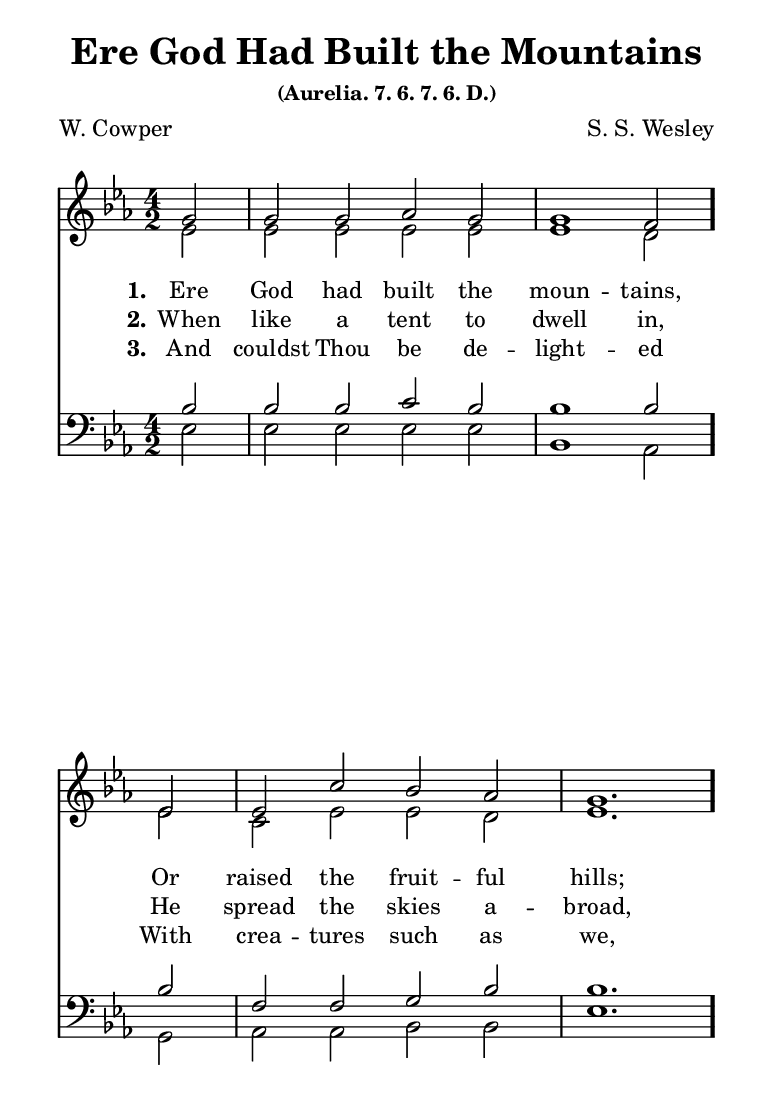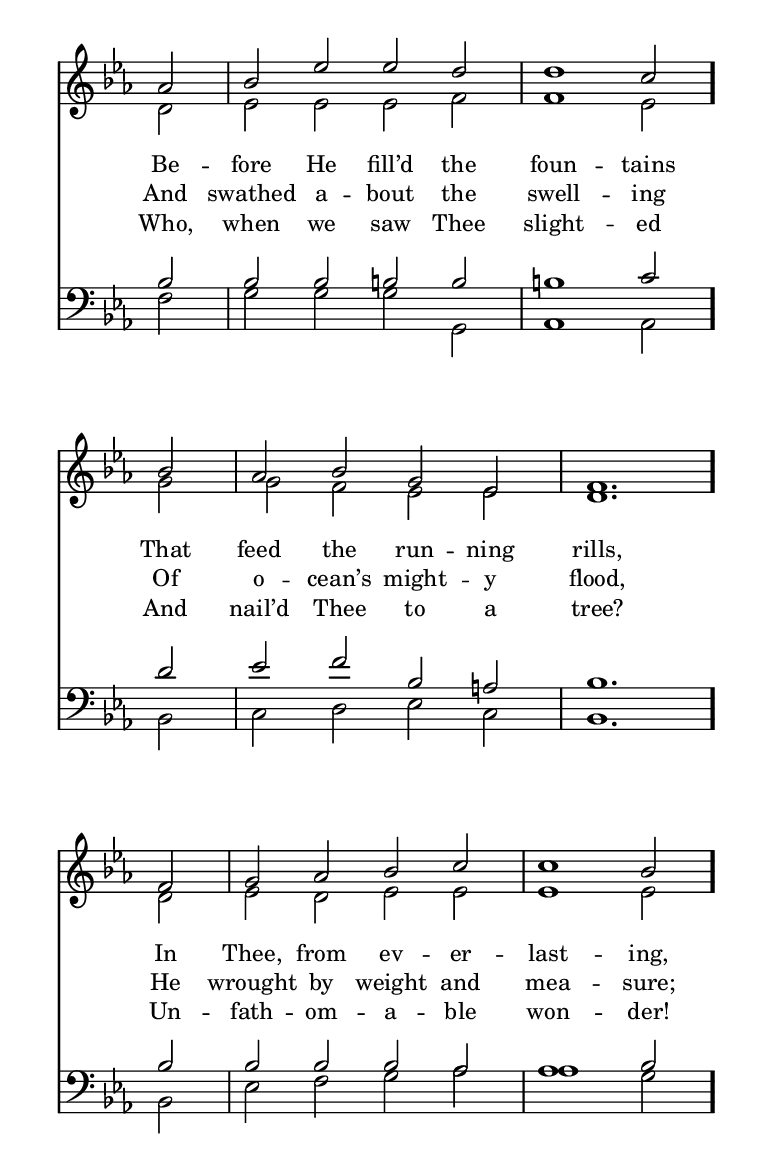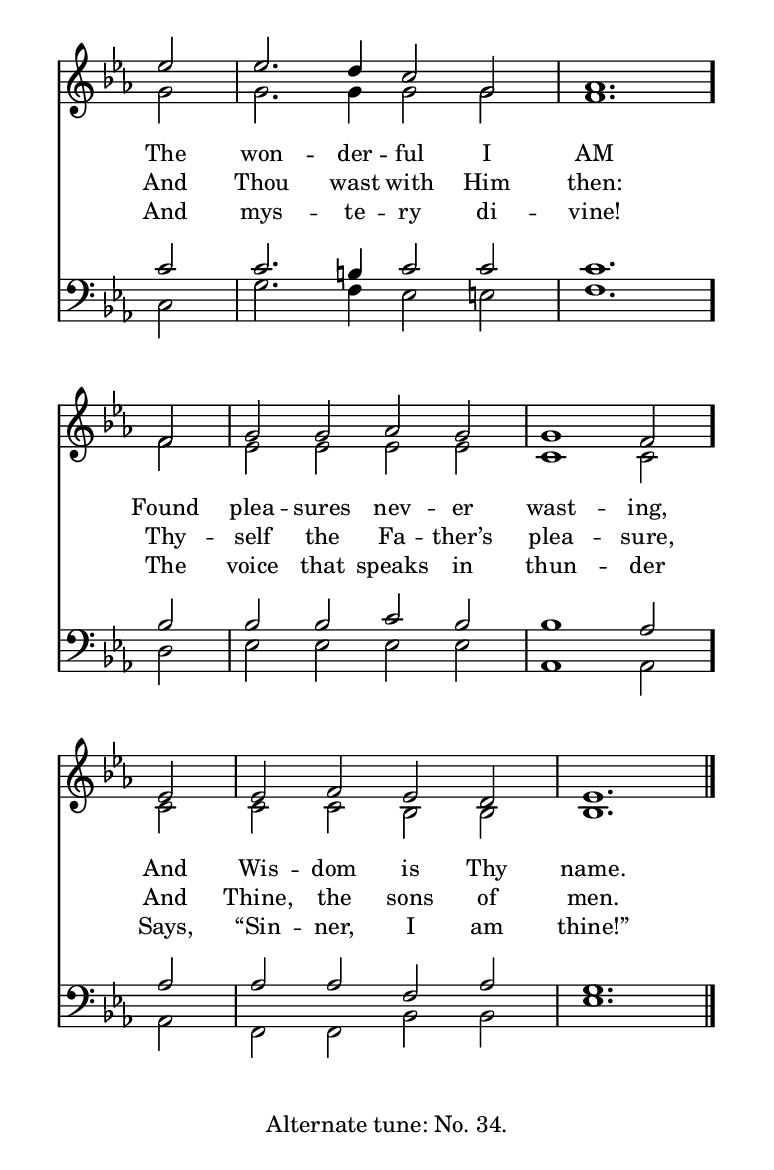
\include "common/global.ily"
\paper {
  \include "common/paper.ily"
  %ragged-bottom = ##t
  %ragged-last-bottom = ##t
  %systems-per-page = ##f
  %page-count = ##f
}

\header{
  title = "Ere God Had Built the Mountains"
  subsubtitle = "(Aurelia. 7. 6. 7. 6. D.)"
  %meter = "7.6.7.6.D."
  poet = "W. Cowper"
  composer = "S. S. Wesley"
  %copyright = ""
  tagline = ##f
}

% for fermata in MIDI
ta = { \tempo 2=80 }
tb = { \tempo 2=40 }

patternAA = { c2 | c2 c2 c2 c2 | c1 c2 }

patternBA = { c2 | c2 c2 c2 c2 | c1. }
patternBB = { c2 | c2. c4 c2 c2 | c1. }

global = {
  \include "common/overrides.ily"
  \override Staff.TimeSignature.style = #'()
  \time 4/2
  \override Score.MetronomeMark.transparent = ##t % hide all fermata changes too
  \ta
  \key ees \major
  \partial 2
  \autoBeamOff
}

notesSoprano = {
\global
\relative c'' {

  \changePitch \patternAA { g | g g aes g | g f }
  \changePitch \patternBA { ees | ees c' bes aes | g }
  \changePitch \patternAA { aes | bes ees ees d | d c }
  \changePitch \patternBA { bes | aes bes g ees | f }

  \changePitch \patternAA { f | g aes bes c | c bes }
  \changePitch \patternBB { ees | ees d c g | aes }
  \changePitch \patternAA { f | g g aes g | g f }
  \changePitch \patternBA { ees | ees f ees d | ees }

  \bar "|."

}
}

notesAlto = {
\global
\relative e' {

  \changePitch \patternAA { ees | ees ees ees ees | ees d }
  \changePitch \patternBA { ees | c ees ees d | ees }
  \changePitch \patternAA { d | ees ees ees f | f ees }
  \changePitch \patternBA { g | g f ees ees | d }

  \changePitch \patternAA { d | ees d ees ees | ees ees }
  \changePitch \patternBB { g | g g g g | f }
  \changePitch \patternAA { f | ees ees ees ees | c c }
  \changePitch \patternBA { c | c c bes bes | bes }

}
}

notesTenor = {
\global
\relative a {

  \changePitch \patternAA { bes | bes bes c bes | bes bes }
  \changePitch \patternBA { bes | f f g bes | bes }
  \changePitch \patternAA { bes | bes bes b b | b c }
  \changePitch \patternBA { d | ees f bes, a | bes }

  \changePitch \patternAA { bes | bes bes bes aes | aes bes }
  \changePitch \patternBB { c | c b c c | c }
  \changePitch \patternAA { bes | bes bes c bes | bes aes }
  \changePitch \patternBA { aes | aes aes f aes | g }

}
}

notesBass = {
\global
\relative f {

  \changePitch \patternAA { ees | ees ees ees ees | bes aes }
  \changePitch \patternBA { g | aes aes bes bes | ees }
  \changePitch \patternAA { f | g g g g, | aes aes }
  \changePitch \patternBA { bes | c d ees c | bes }

  \changePitch \patternAA { bes | ees f g aes | aes g }
  \changePitch \patternBB { c, | g' f ees e | f }
  \changePitch \patternAA { d | ees ees ees ees | aes, aes }
  \changePitch \patternBA { aes | f f bes bes | ees }

}
}

wordsA = \lyricmode {
\set stanza = "1."

Ere God had built the moun -- tains, \bar "."
Or raised the fruit -- ful hills; \bar "." \break
Be -- fore He fill’d the foun -- tains \bar "."
That feed the run -- ning rills, \bar "." \break
In Thee, from ev -- er -- last -- ing, \bar "."
The won -- der -- ful I AM \bar "." \break
Found plea -- sures nev -- er wast -- ing, \bar "."
And Wis -- dom is Thy name. \bar "." \break

}

wordsB = \lyricmode {
\set stanza = "2."

When like a tent to dwell in,
He spread the skies a -- broad,
And swathed a -- bout the swell -- ing
Of o -- cean’s might -- y flood,
He wrought by weight and mea -- sure;
And Thou wast with Him then:
Thy -- self the Fa -- ther’s plea -- sure,
And Thine, the sons of men.

}

wordsC = \lyricmode {
\set stanza = "3."

And couldst Thou be de -- light -- ed
With crea -- tures such as we,
Who, when we saw Thee slight -- ed
And nail’d Thee to a tree?
Un -- fath -- om -- a -- ble won -- der!
And mys -- te -- ry di -- vine!
The voice that speaks in thun -- der
Says, “Sin -- ner, I am thine!”

}

\score {
  \context ChoirStaff <<
    \context Staff = upper <<
      \set ChoirStaff.systemStartDelimiter = #'SystemStartBar
      \context Voice  = sopranos { \voiceOne << \notesSoprano >> }
      \context Voice  = altos { \voiceTwo << \notesAlto >> }
      \context Lyrics = one   \lyricsto sopranos \wordsA
      \context Lyrics = two   \lyricsto sopranos \wordsB
      \context Lyrics = three \lyricsto sopranos \wordsC
    >>
    \context Staff = men <<
      \clef bass
      \context Voice  = tenors { \voiceOne << \notesTenor >> }
      \context Voice  = basses { \voiceTwo << \notesBass >> }
    >>
  >>
  \layout {
    \include "common/layout.ily"
  }
  \midi{
    \include "common/midi.ily"
  }
}

\noPageBreak

\markup { \fill-line { \line { Alternate tune: No. 34. } } }
\version "2.18.0"  % necessary for upgrading to future LilyPond versions.

% vi:set et ts=2 sw=2 ai nocindent syntax=lilypond
